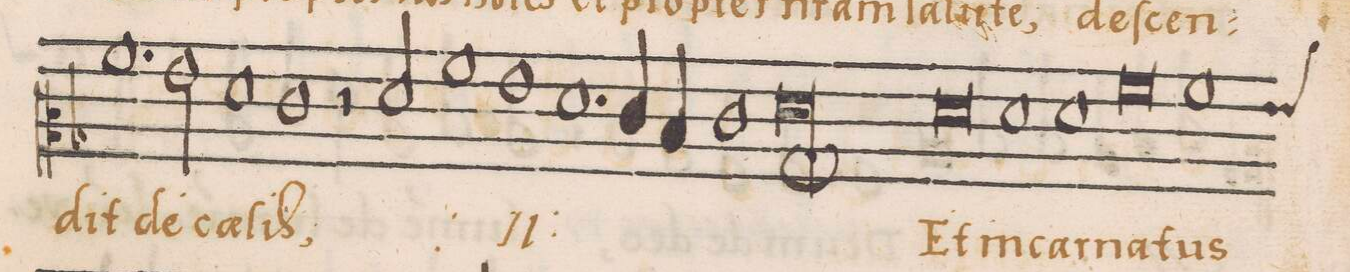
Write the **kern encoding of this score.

**kern	**text
*I"CANTVS	*
*clefC2	*
*k[b-]	*
*met(C|)	*
*M2/1	*
1.a	-dit
2g\	de
=85-	=85-
1f	cae-
1e	-liS,
=86-	=86-
2r	.
*	*ij
2f/	de-
1a	-ſcen-
=87-	=87-
1g	-dit
1.f	de-
=88-	=88-
4e/	.
4d/	.
1e	cae-
=89-	=89-
0f;<l	-liS
*	*Xij
=90||	=90||
0f	Et
=91-	=91-
1f	in-
1f	-car-
=92-	=92-
0a	-na-
=93-	=93-
*custos:g	*
1a	-tus
*-	*-
